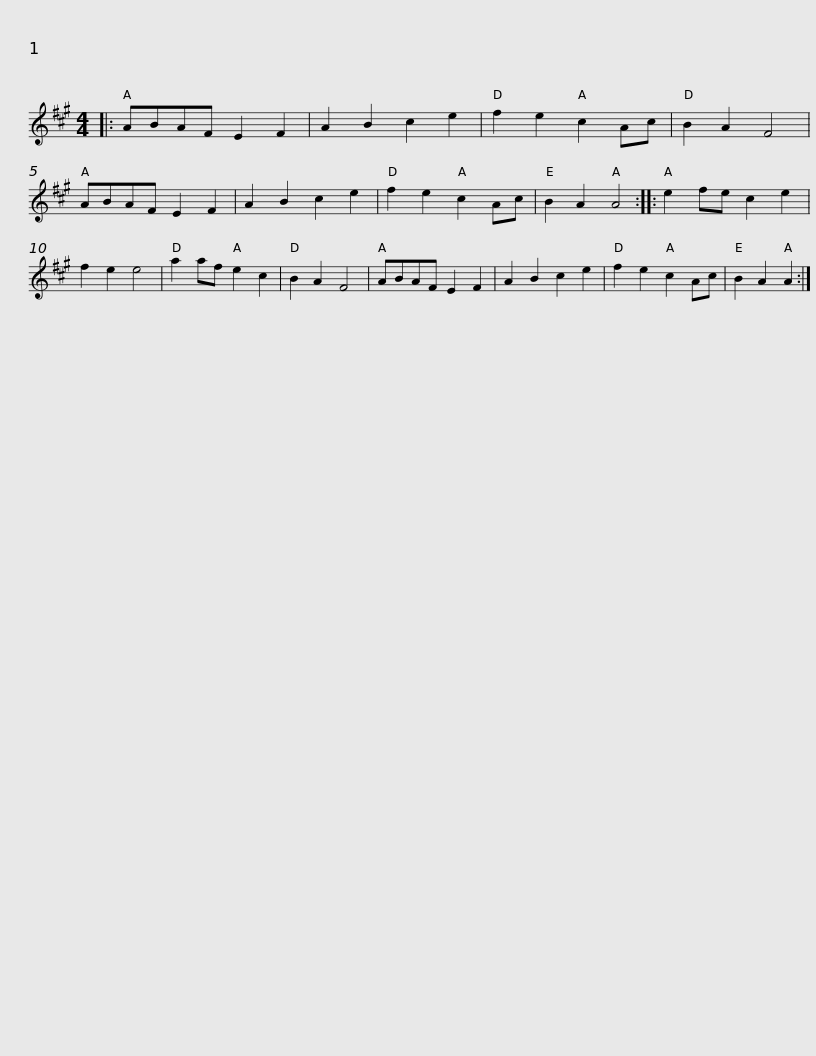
X:1
L:1/8
M:4/4
I:linebreak $
K:A
V:1 treble
V:1
|: ABAF E2 F2 | A2 B2 c2 e2 | f2 e2 c2 Ac | B2 A2 F4 | ABAF E2 F2 | %5
 A2 B2 c2 e2 | f2 e2 c2 Ac | B2 A2 A4 ::$ e2 fe c2 e2 | f2 e2 e4 | %10
 a2 af e2 c2 | B2 A2 F4 | ABAF E2 F2 | A2 B2 c2 e2 | f2 e2 c2 Ac | %15
 B2 A2 A2 :| %16
